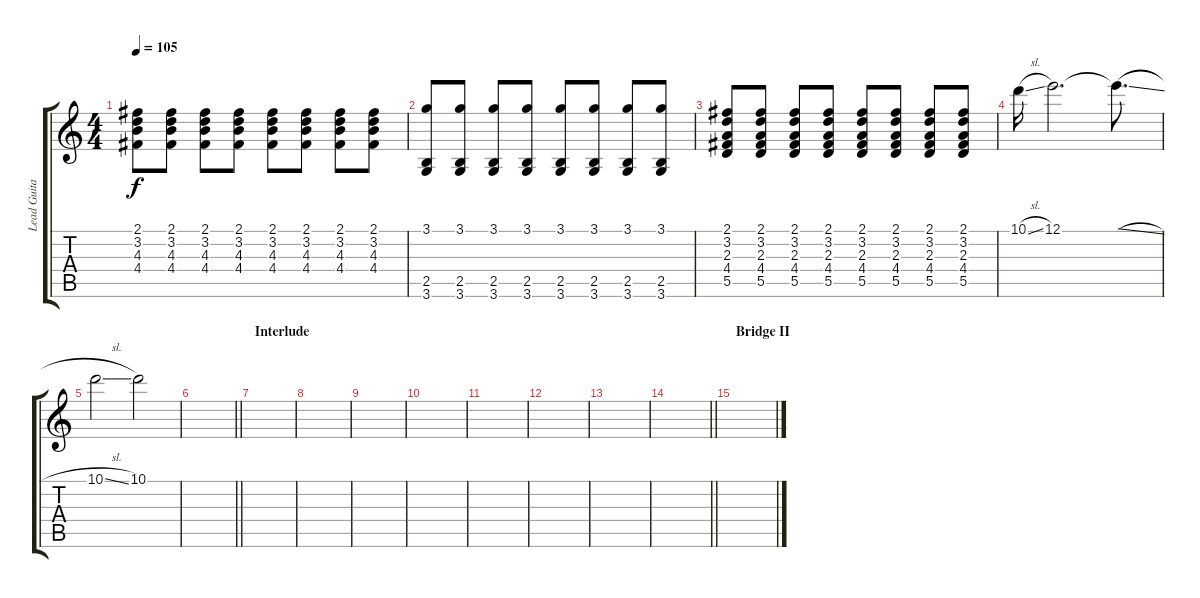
\track ("Lead Guitar" "Lead Guita") {instrument overdrivenguitar}
\staff {score tabs}
\tuning (E4 B3 G3 D3 A2 E2) {hide}
\ts (4 4)
\tempo 105
\clef g2
\ks c
(2.1 3.2 4.3 4.4).8{dy f} (2.1 3.2 4.3 4.4).8 (2.1 3.2 4.3 4.4).8 (2.1 3.2 4.3 4.4).8 (2.1 3.2 4.3 4.4).8 (2.1 3.2 4.3 4.4).8 (2.1 3.2 4.3 4.4).8 (2.1 3.2 4.3 4.4).8 |
(3.1 2.5 3.6).8 (3.1 2.5 3.6).8 (3.1 2.5 3.6).8 (3.1 2.5 3.6).8 (3.1 2.5 3.6).8 (3.1 2.5 3.6).8 (3.1 2.5 3.6).8 (3.1 2.5 3.6).8 |
(2.1 3.2 2.3 4.4 5.5).8 (2.1 3.2 2.3 4.4 5.5).8 (2.1 3.2 2.3 4.4 5.5).8 (2.1 3.2 2.3 4.4 5.5).8 (2.1 3.2 2.3 4.4 5.5).8 (2.1 3.2 2.3 4.4 5.5).8 (2.1 3.2 2.3 4.4 5.5).8 (2.1 3.2 2.3 4.4 5.5).8 |
10.1{sl}.16 12.1.2{d} 12.1{sl t}.8{d} |
10.1{sl}.2 10.1.2 |
\barLineRight lightlight
|
\section ("" "Interlude")
|
|
|
|
|
|
|
\barLineRight lightlight
|
\section ("" "Bridge II")
